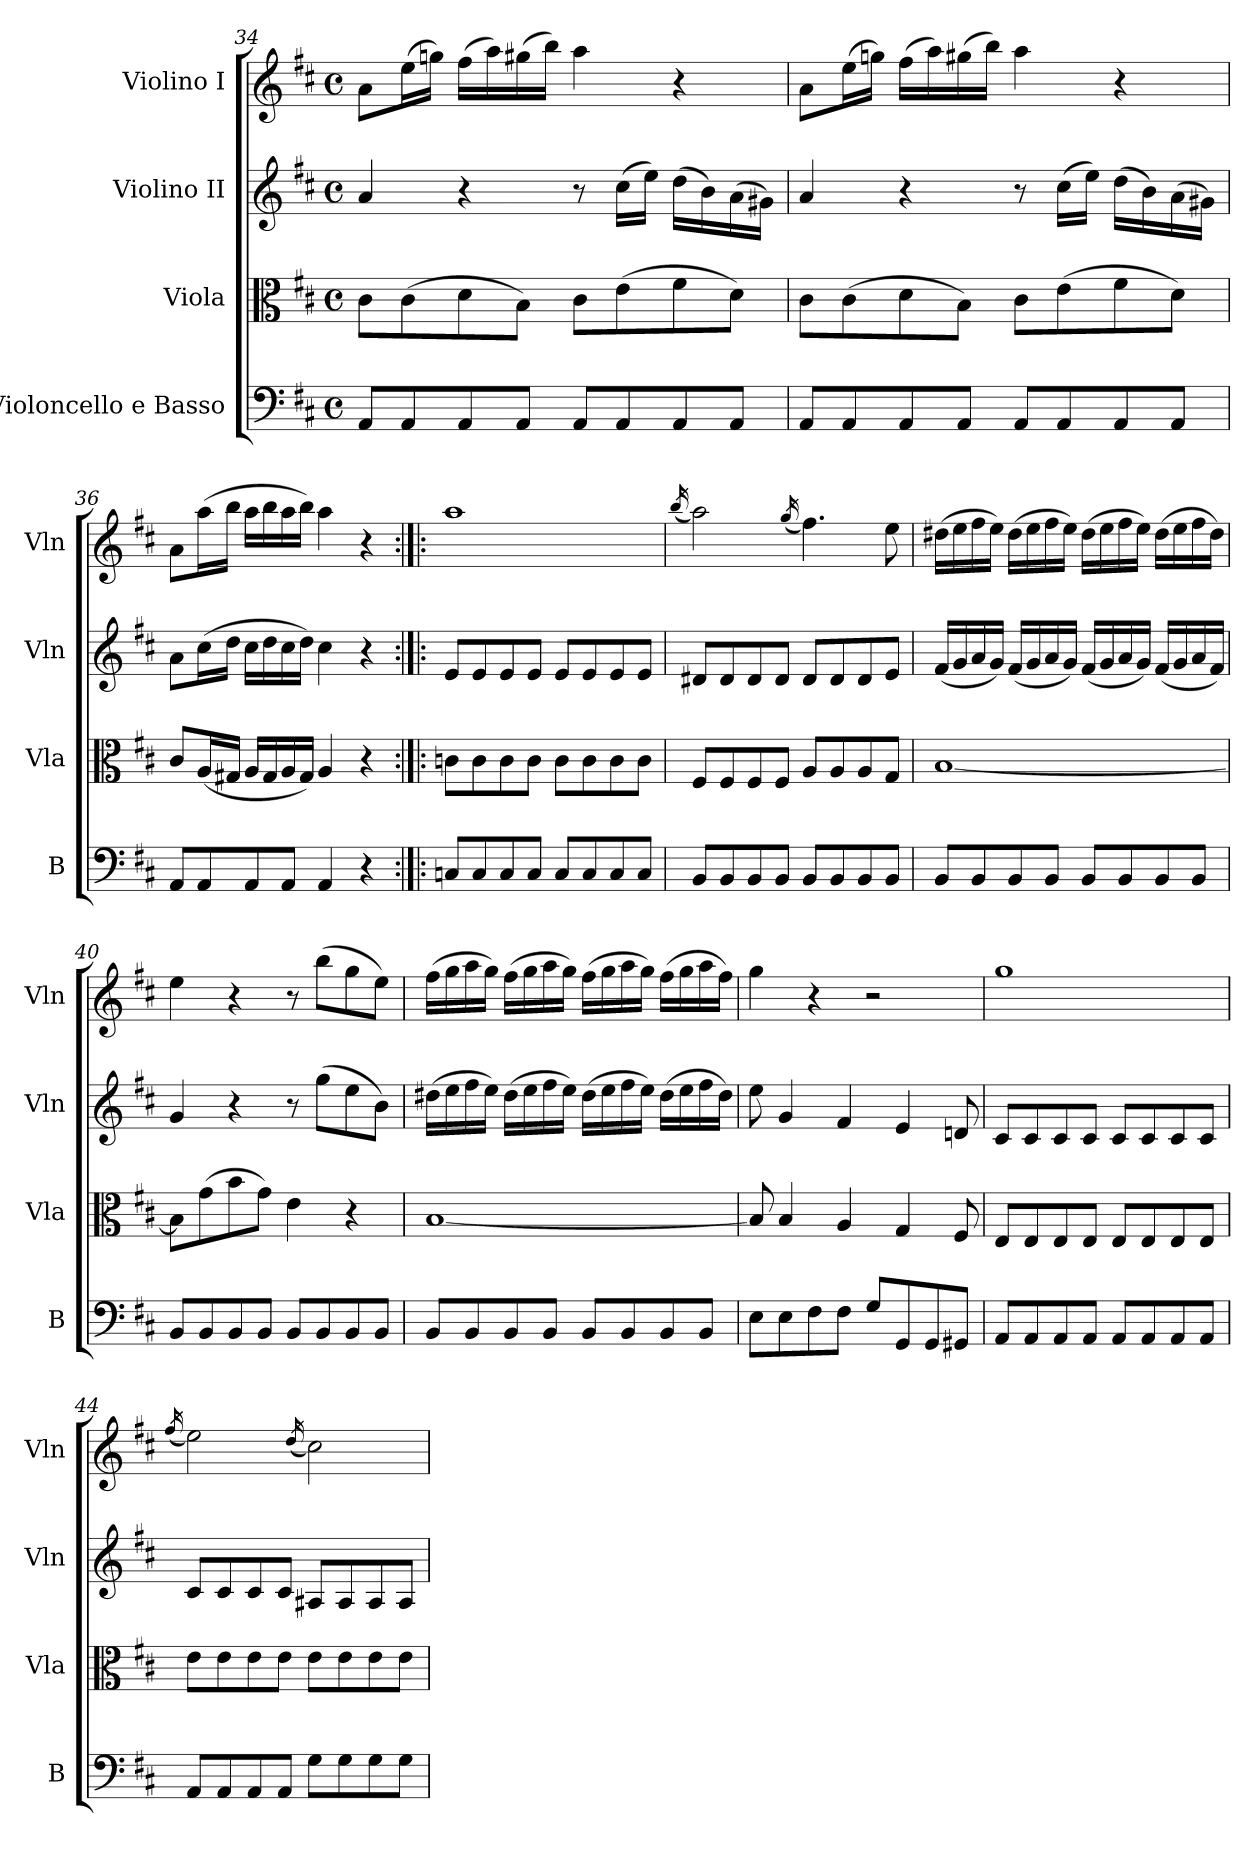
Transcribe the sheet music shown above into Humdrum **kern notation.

**kern	**kern	**kern	**kern
*part4	*part3	*part2	*part1
*staff4	*staff3	*staff2	*staff1
*I"Violoncello e Basso	*I"Viola	*I"Violino II	*I"Violino I
*I'B	*I'Vla	*I'Vln	*I'Vln
*clefF4	*clefC3	*clefG2	*clefG2
*k[f#c#]	*k[f#c#]	*k[f#c#]	*k[f#c#]
*D:	*D:	*D:	*D:
*M4/4	*M4/4	*M4/4	*M4/4
*met(c)	*met(c)	*met(c)	*met(c)
=34	=34	=34	=34
8AAL	8c#L	4a	8aL
8AA	(8c#	.	(16eeL
.	.	.	16ggnJJ)
8AA	8d	4r	(16ff#LL
.	.	.	16aa)
8AAJ	8BJ)	.	(16gg#X
.	.	.	16bbJJ)
8AAL	8c#L	8r	4aa
8AA	(8e	(16cc#LL	.
.	.	16eeJJ)	.
8AA	8f#	(16dd\LL	4r
.	.	16b\)	.
8AAJ	8dJ)	(16a\	.
.	.	16g#X\JJ)	.
!!LO:LB:g=z
=35	=35	=35	=35
8AAL	8c#L	4a	8aL
8AA	(8c#	.	(16eeL
.	.	.	16ggnJJ)
8AA	8d	4r	(16ff#LL
.	.	.	16aa)
8AAJ	8BJ)	.	(16gg#X
.	.	.	16bbJJ)
8AAL	8c#L	8r	4aa
8AA	(8e	(16cc#LL	.
.	.	16eeJJ)	.
8AA	8f#	(16dd\LL	4r
.	.	16b\)	.
8AAJ	8dJ)	(16a\	.
.	.	16g#X\JJ)	.
=36	=36	=36	=36
8AAL	8c#L	8aL	8aL
8AA	(16AL	(16cc#L	(16aaL
.	16G#XJJ	16ddJJ	16bbJJ
8AA	16ALL	16cc#LL	16aaLL
.	16G#	16dd	16bb
8AAJ	16A	16cc#	16aa
.	16G#JJ)	16ddJJ)	16bbJJ)
4AA	4A	4cc#	4aa
4r	4r	4r	4r
=37:|!|:	=37:|!|:	=37:|!|:	=37:|!|:
8CnL	8cnL	8eL	1aa
8C	8c	8e	.
8C	8c	8e	.
8CJ	8cJ	8eJ	.
8CL	8cL	8eL	.
8C	8c	8e	.
8C	8c	8e	.
8CJ	8cJ	8eJ	.
=38	=38	=38	=38
.	.	.	(<16qbb/
8BBL	8F#L	8d#XL	2aa)
8BB	8F#	8d#	.
8BB	8F#	8d#	.
8BBJ	8F#J	8d#J	.
.	.	.	(<16qgg/
8BBL	8AL	8d#L	4.ff#)
8BB	8A	8d#	.
8BB	8A	8d#	.
8BBJ	8GJ	8eJ	8ee
!!LO:LB:g=z
=39	=39	=39	=39
8BBL	[1B	(16f#LL	(16dd#XLL
.	.	16g	16ee
8BB	.	16a	16ff#
.	.	16gJJ)	16eeJJ)
8BB	.	(16f#LL	(16dd#LL
.	.	16g	16ee
8BBJ	.	16a	16ff#
.	.	16gJJ)	16eeJJ)
8BBL	.	(16f#LL	(16dd#LL
.	.	16g	16ee
8BB	.	16a	16ff#
.	.	16gJJ)	16eeJJ)
8BB	.	(16f#LL	(16dd#LL
.	.	16g	16ee
8BBJ	.	16a	16ff#
.	.	16f#JJ)	16dd#JJ)
=40	=40	=40	=40
8BBL	8BL]	4g	4ee
8BB	(8g	.	.
8BB	8b	4r	4r
8BBJ	8gJ)	.	.
8BBL	4e	8r	8r
8BB	.	(8ggL	(8bbL
8BB	4r	8ee	8gg
8BBJ	.	8bJ)	8eeJ)
=41	=41	=41	=41
8BBL	[1B	(16dd#XLL	(16ff#LL
.	.	16ee	16gg
8BB	.	16ff#	16aa
.	.	16eeJJ)	16ggJJ)
8BB	.	(16dd#LL	(16ff#LL
.	.	16ee	16gg
8BBJ	.	16ff#	16aa
.	.	16eeJJ)	16ggJJ)
8BBL	.	(16dd#LL	(16ff#LL
.	.	16ee	16gg
8BB	.	16ff#	16aa
.	.	16eeJJ)	16ggJJ)
8BB	.	(16dd#LL	(16ff#LL
.	.	16ee	16gg
8BBJ	.	16ff#	16aa
.	.	16dd#JJ)	16ff#JJ)
=42	=42	=42	=42
8EL	8B]	8ee	4gg
8E	4B	4g	.
8F#	.	.	4r
8F#J	4A	4f#	.
8GL	.	.	2r
8GG	4G	4e	.
8GG	.	.	.
8GG#XJ	8F#	8dn	.
!!LO:PB:g=z
=43	=43	=43	=43
8AAL	8EL	8c#L	1gg
8AA	8E	8c#	.
8AA	8E	8c#	.
8AAJ	8EJ	8c#J	.
8AAL	8EL	8c#L	.
8AA	8E	8c#	.
8AA	8E	8c#	.
8AAJ	8EJ	8c#J	.
=44	=44	=44	=44
.	.	.	(<16qff#/
8AAL	8eL	8c#L	2ee)
8AA	8e	8c#	.
8AA	8e	8c#	.
8AAJ	8eJ	8c#J	.
.	.	.	(<16qdd/
8GL	8eL	8A#XL	2cc#)
8G	8e	8A#	.
8G	8e	8A#	.
8GJ	8eJ	8A#J	.
=	=	=	=
*-	*-	*-	*-
